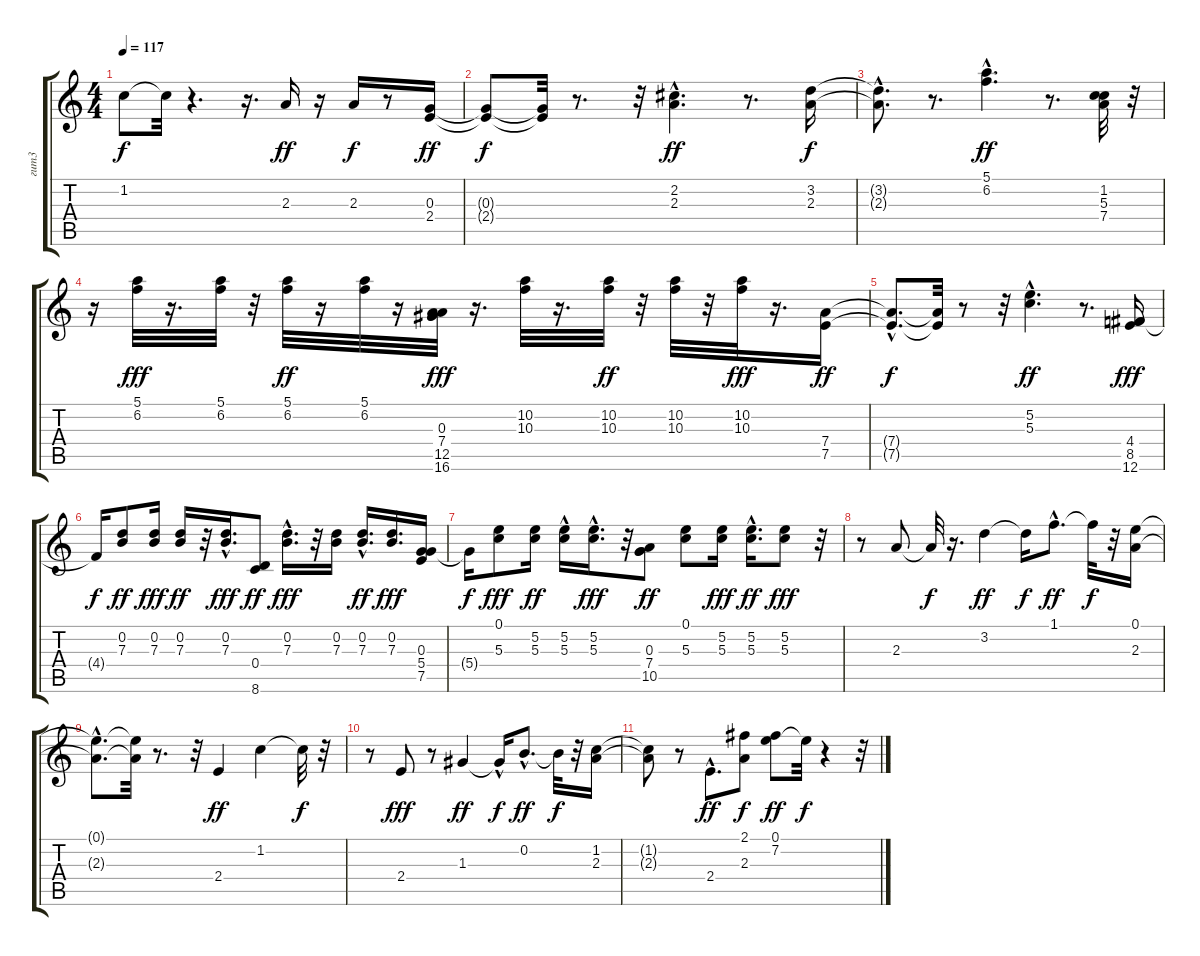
\track ("гит3" "гит3") {instrument acousticguitarsteel}
\staff {score tabs}
\tuning (E4 B3 G3 D3 A2 E2) {hide}
\ts (4 4)
\tempo 117
\clef g2
\ks c
1.2{t}.8{dy f} 1.2{t}.32 r.4{d} r.16{d} 2.3.16{dy ff} r.16 2.3.16{dy f} r.8 (0.3 2.4).16{dy ff} |
(0.3{t} 2.4{t}).8{dy f} (0.3{t} 2.4{t}).32 r.8{d} r.32 (2.2{hac} 2.3{hac}).4{d dy ff} r.8{d} (3.2 2.3).16{dy f} |
(3.2{hac t} 2.3{hac t}).8{d} r.8{d} (5.1{hac} 6.2{hac}).4{d dy ff} r.8{d} (1.2 5.3 7.4).32 r.32 |
r.16 (5.1 6.2).32{dy fff} r.16{d} (5.1 6.2).32 r.32 (5.1 6.2).32{dy ff} r.16 (5.1 6.2).32 r.16 (0.3 7.4 12.5 16.6).32{dy fff} r.16{d} (10.2 10.3).32 r.16{d} (10.2 10.3).32{dy ff} r.32 (10.2 10.3).32 r.32 (10.2 10.3).32{dy fff} r.16{d} (7.4 7.5).16{dy ff} |
(7.4{hac t} 7.5{hac t}).8{d dy f} (7.4{t} 7.5{t}).32 r.8 r.32 (5.2{hac} 5.3{hac}).4{d dy ff} r.8{d} (4.4 8.5 12.6).16{dy fff} |
4.4{t}.16{dy f} (0.2 7.3).8{dy ff} (0.2 7.3).16{dy fff} (0.2 7.3).16{dy ff} r.32 (0.2{hac} 7.3).16{d dy fff} (0.4 8.6).8{dy ff} (0.2{hac} 7.3).16{d dy fff} r.32 (0.2 7.3).16 (0.2{hac} 7.3).16{d dy ff} (0.2 7.3).16{d dy fff} (0.3 5.4 7.5).16 |
5.4{t}.16{dy f} (0.1 5.3).8{dy fff} (5.2 5.3).16{dy ff} (5.2{hac} 5.3).16 (5.2{hac} 5.3).16{d dy fff} r.32 (0.3 7.4 10.5).8{dy ff} (0.1 5.3).8 (5.2 5.3).16{dy fff} (5.2{hac} 5.3).16{d dy ff} (5.2 5.3).8{dy fff} r.32 |
r.8 2.3.8 2.3{t}.32{dy f} r.16{d} 3.2.4{dy ff} 3.2{t}.16{dy f} 1.1{hac}.8{d dy ff} 1.1{t}.32{dy f} r.32 (0.1 2.3).16 |
(0.1{hac t} 2.3{hac t}).8{d} (0.1{t} 2.3{t}).32 r.8{d} r.32 2.4.4{dy ff} 1.2.4 1.2{t}.32{dy f} r.32 |
r.8 2.4.8{dy fff} r.8 1.3.4{dy ff} 1.3{hac t}.16{dy f} 0.2{hac}.8{d dy ff} 0.2{t}.32{dy f} r.32 (1.2 2.3).16 |
(1.2{t} 2.3{t}).8 r.8 2.4{hac}.8{d dy ff} (2.1 2.3).8{dy f} (0.1 7.2).8{dy ff} 0.1{t}.32{dy f} r.4 r.32
